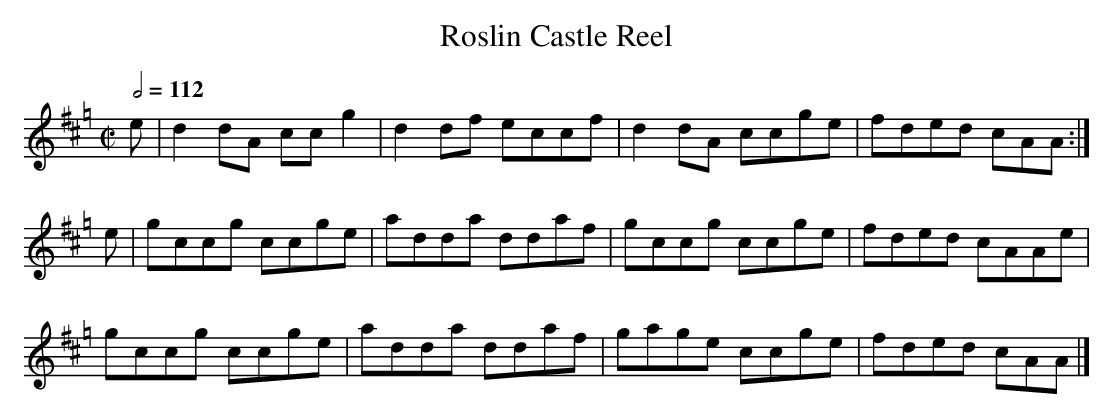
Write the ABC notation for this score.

X:1
T:Roslin Castle Reel
M:C|
L:1/8
Q:1/2=112
K:Hp
e|d2dA ccg2|d2df eccf|d2dA ccge|fded cAA:|
e|gccg ccge|adda ddaf|gccg ccge|fded cAAe|
  gccg ccge|adda ddaf|gage ccge|fded cAA|]
